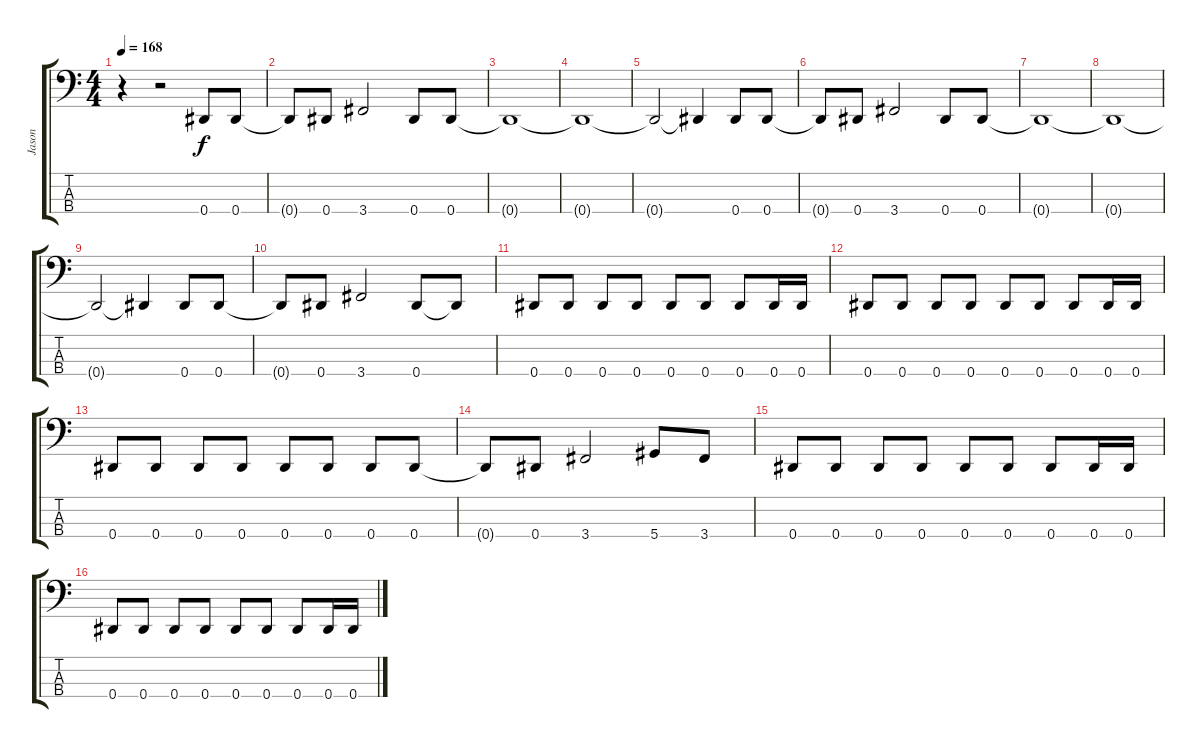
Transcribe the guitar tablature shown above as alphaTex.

\track ("Jason" "Jason") {instrument electricbassfinger}
\staff {score tabs}
\tuning (Gb2 Db2 Ab1 Eb1) {hide}
\ts (4 4)
\tempo 168
\clef f4
\ks c
r.4{dy f instrument electricbassfinger} r.2 0.4.8 0.4.8 |
0.4{t}.8 0.4.8 3.4.2 0.4.8 0.4.8 |
0.4{t}.1 |
0.4{t}.1 |
0.4{t}.2 0.4{t}.4 0.4.8 0.4.8 |
0.4{t}.8 0.4.8 3.4.2 0.4.8 0.4.8 |
0.4{t}.1 |
0.4{t}.1 |
0.4{t}.2 0.4{t}.4 0.4.8 0.4.8 |
0.4{t}.8 0.4.8 3.4.2 0.4.8 0.4{t}.8 |
0.4.8 0.4.8 0.4.8 0.4.8 0.4.8 0.4.8 0.4.8 0.4.16 0.4.16 |
0.4.8 0.4.8 0.4.8 0.4.8 0.4.8 0.4.8 0.4.8 0.4.16 0.4.16 |
0.4.8 0.4.8 0.4.8 0.4.8 0.4.8 0.4.8 0.4.8 0.4.8 |
0.4{t}.8 0.4.8 3.4.2 5.4.8 3.4.8 |
0.4.8 0.4.8 0.4.8 0.4.8 0.4.8 0.4.8 0.4.8 0.4.16 0.4.16 |
0.4.8 0.4.8 0.4.8 0.4.8 0.4.8 0.4.8 0.4.8 0.4.16 0.4.16
